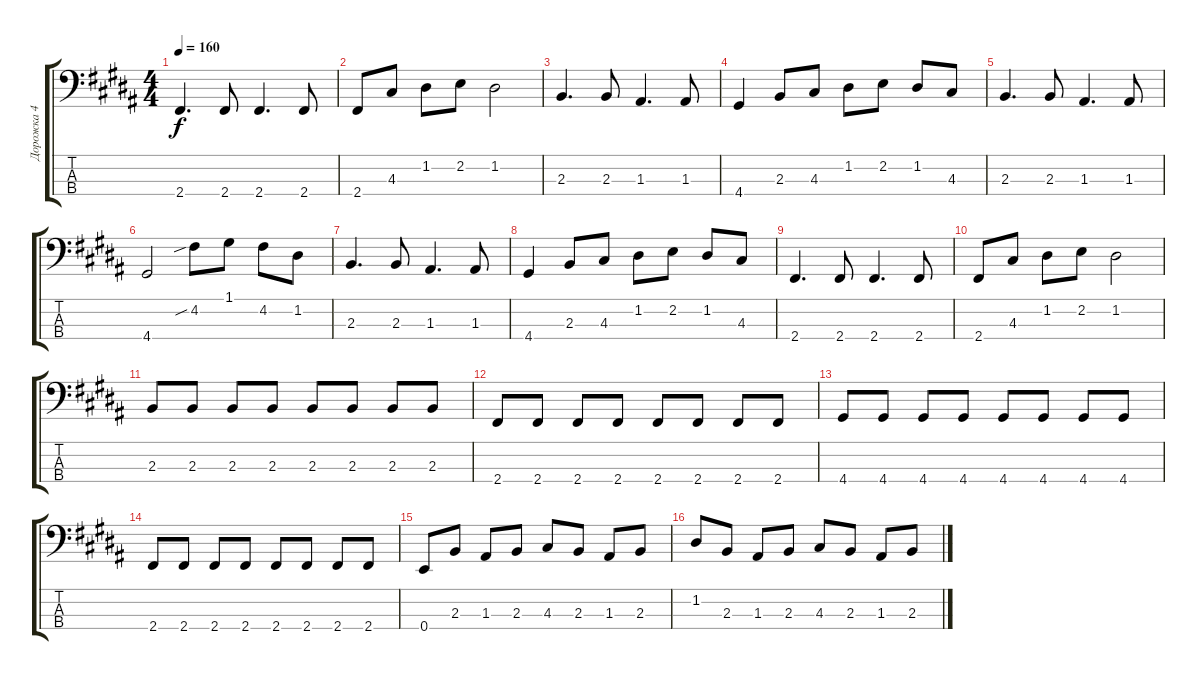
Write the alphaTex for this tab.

\track ("Дорожка 4" "Дорожка 4") {instrument electricbassfinger}
\staff {score tabs}
\tuning (G2 D2 A1 E1) {hide}
\ts (4 4)
\tempo 160
\clef f4
\ks b
2.4.4{d dy f} 2.4.8 2.4.4{d} 2.4.8 |
2.4.8 4.3.8 1.2.8 2.2.8 1.2.2 |
2.3.4{d} 2.3.8 1.3.4{d} 1.3.8 |
4.4.4 2.3.8 4.3.8 1.2.8 2.2.8 1.2.8 4.3.8 |
2.3.4{d} 2.3.8 1.3.4{d} 1.3.8 |
4.4.2 4.2{sib}.8 1.1.8 4.2.8 1.2.8 |
2.3.4{d} 2.3.8 1.3.4{d} 1.3.8 |
4.4.4 2.3.8 4.3.8 1.2.8 2.2.8 1.2.8 4.3.8 |
2.4.4{d} 2.4.8 2.4.4{d} 2.4.8 |
2.4.8 4.3.8 1.2.8 2.2.8 1.2.2 |
2.3.8 2.3.8 2.3.8 2.3.8 2.3.8 2.3.8 2.3.8 2.3.8 |
2.4.8 2.4.8 2.4.8 2.4.8 2.4.8 2.4.8 2.4.8 2.4.8 |
4.4.8 4.4.8 4.4.8 4.4.8 4.4.8 4.4.8 4.4.8 4.4.8 |
2.4.8 2.4.8 2.4.8 2.4.8 2.4.8 2.4.8 2.4.8 2.4.8 |
0.4.8 2.3.8 1.3.8 2.3.8 4.3.8 2.3.8 1.3.8 2.3.8 |
1.2.8 2.3.8 1.3.8 2.3.8 4.3.8 2.3.8 1.3.8 2.3.8
